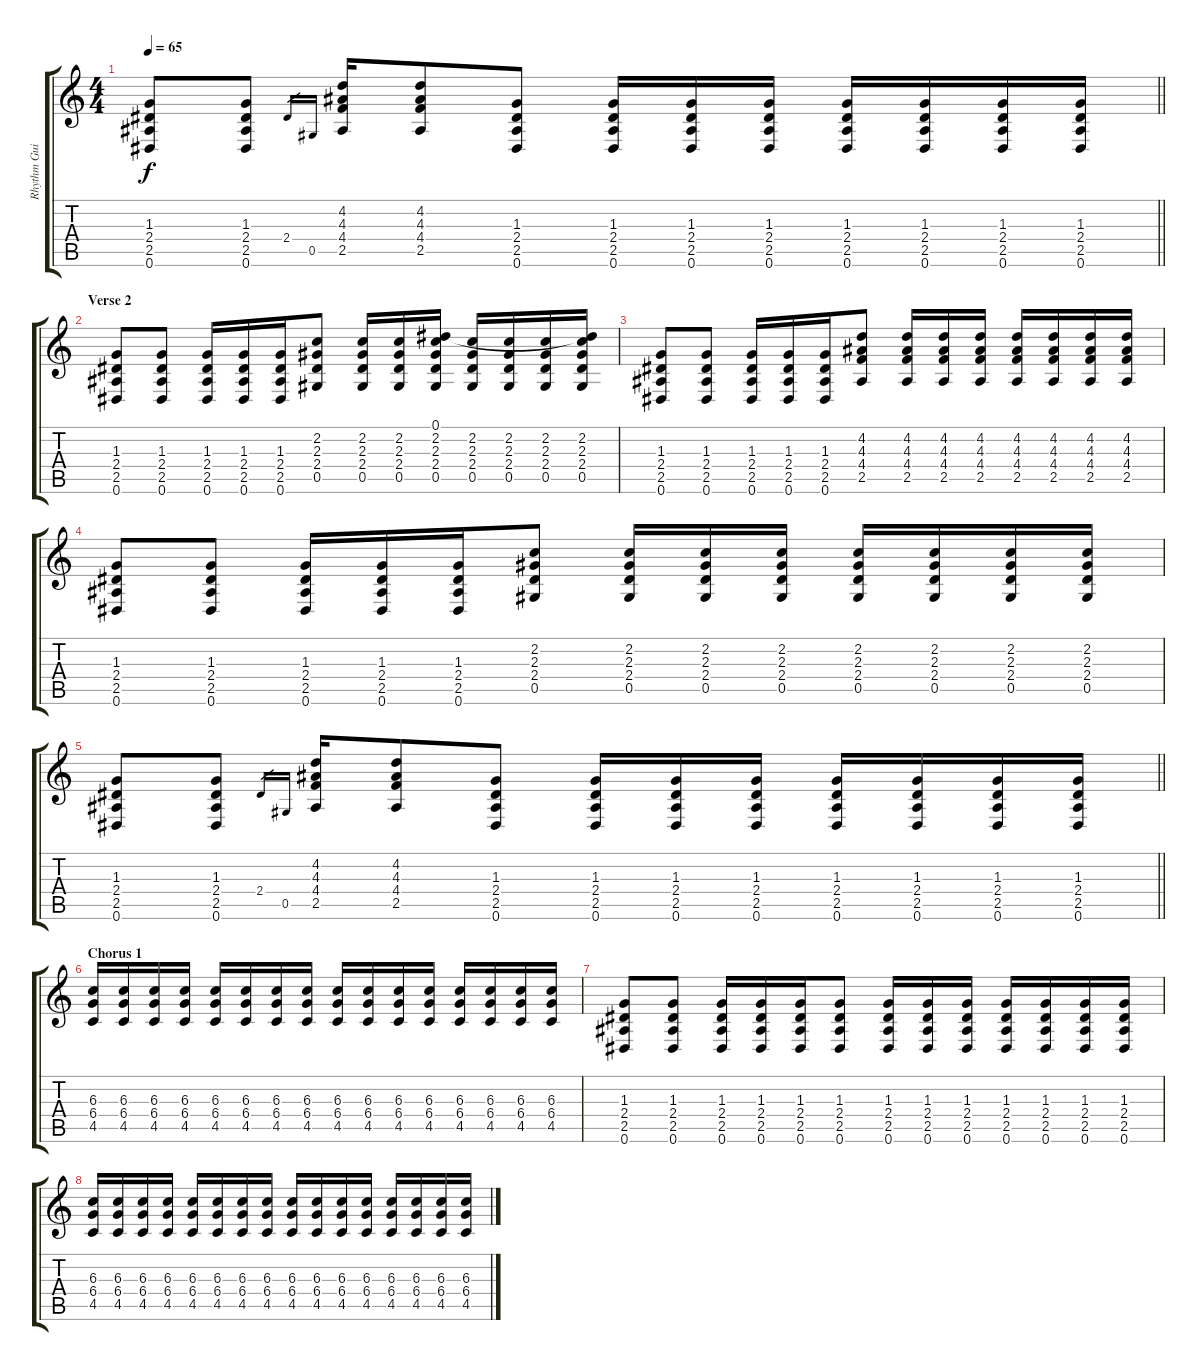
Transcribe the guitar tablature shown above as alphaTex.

\track ("Rhythm Guitar #2" "Rhythm Gui") {instrument distortionguitar}
\staff {score tabs}
\tuning (Eb4 Bb3 Gb3 Db3 Ab2 Eb2) {hide}
\ts (4 4)
\tempo 65
\clef g2
\barLineRight lightlight
\ks c
(1.3 2.4 2.5 0.6).8{dy f} (1.3 2.4 2.5 0.6).8 2.4.16{gr} 0.5.16{gr} (4.2 4.3 4.4 2.5).16 (4.2 4.3 4.4 2.5).8 (1.3 2.4 2.5 0.6).8 (1.3 2.4 2.5 0.6).16 (1.3 2.4 2.5 0.6).16 (1.3 2.4 2.5 0.6).16 (1.3 2.4 2.5 0.6).16 (1.3 2.4 2.5 0.6).16 (1.3 2.4 2.5 0.6).16 (1.3 2.4 2.5 0.6).16 |
\section ("" "Verse 2")
(1.3 2.4 2.5 0.6).8 (1.3 2.4 2.5 0.6).8 (1.3 2.4 2.5 0.6).16 (1.3 2.4 2.5 0.6).16 (1.3 2.4 2.5 0.6).16 (2.2 2.3 2.4 0.5).8 (2.2 2.3 2.4 0.5).16 (2.2 2.3 2.4 0.5).16 (0.1{t} 2.2 2.3 2.4 0.5).16 (2.2 2.3 2.4 0.5).16 (2.2 2.3 2.4 0.5).16 (2.2 2.3 2.4 0.5).16 (0.1{t} 2.2 2.3 2.4 0.5).16 |
(1.3 2.4 2.5 0.6).8 (1.3 2.4 2.5 0.6).8 (1.3 2.4 2.5 0.6).16 (1.3 2.4 2.5 0.6).16 (1.3 2.4 2.5 0.6).16 (4.2 4.3 4.4 2.5).8 (4.2 4.3 4.4 2.5).16 (4.2 4.3 4.4 2.5).16 (4.2 4.3 4.4 2.5).16 (4.2 4.3 4.4 2.5).16 (4.2 4.3 4.4 2.5).16 (4.2 4.3 4.4 2.5).16 (4.2 4.3 4.4 2.5).16 |
(1.3 2.4 2.5 0.6).8 (1.3 2.4 2.5 0.6).8 (1.3 2.4 2.5 0.6).16 (1.3 2.4 2.5 0.6).16 (1.3 2.4 2.5 0.6).16 (2.2 2.3 2.4 0.5).8 (2.2 2.3 2.4 0.5).16 (2.2 2.3 2.4 0.5).16 (2.2 2.3 2.4 0.5).16 (2.2 2.3 2.4 0.5).16 (2.2 2.3 2.4 0.5).16 (2.2 2.3 2.4 0.5).16 (2.2 2.3 2.4 0.5).16 |
\barLineRight lightlight
(1.3 2.4 2.5 0.6).8 (1.3 2.4 2.5 0.6).8 2.4.16{gr} 0.5.16{gr} (4.2 4.3 4.4 2.5).16 (4.2 4.3 4.4 2.5).8 (1.3 2.4 2.5 0.6).8 (1.3 2.4 2.5 0.6).16 (1.3 2.4 2.5 0.6).16 (1.3 2.4 2.5 0.6).16 (1.3 2.4 2.5 0.6).16 (1.3 2.4 2.5 0.6).16 (1.3 2.4 2.5 0.6).16 (1.3 2.4 2.5 0.6).16 |
\section ("" "Chorus 1")
(6.3 6.4 4.5).16 (6.3 6.4 4.5).16 (6.3 6.4 4.5).16 (6.3 6.4 4.5).16 (6.3 6.4 4.5).16 (6.3 6.4 4.5).16 (6.3 6.4 4.5).16 (6.3 6.4 4.5).16 (6.3 6.4 4.5).16 (6.3 6.4 4.5).16 (6.3 6.4 4.5).16 (6.3 6.4 4.5).16 (6.3 6.4 4.5).16 (6.3 6.4 4.5).16 (6.3 6.4 4.5).16 (6.3 6.4 4.5).16 |
(1.3 2.4 2.5 0.6).8 (1.3 2.4 2.5 0.6).8 (1.3 2.4 2.5 0.6).16 (1.3 2.4 2.5 0.6).16 (1.3 2.4 2.5 0.6).16 (1.3 2.4 2.5 0.6).8 (1.3 2.4 2.5 0.6).16 (1.3 2.4 2.5 0.6).16 (1.3 2.4 2.5 0.6).16 (1.3 2.4 2.5 0.6).16 (1.3 2.4 2.5 0.6).16 (1.3 2.4 2.5 0.6).16 (1.3 2.4 2.5 0.6).16 |
(6.3 6.4 4.5).16 (6.3 6.4 4.5).16 (6.3 6.4 4.5).16 (6.3 6.4 4.5).16 (6.3 6.4 4.5).16 (6.3 6.4 4.5).16 (6.3 6.4 4.5).16 (6.3 6.4 4.5).16 (6.3 6.4 4.5).16 (6.3 6.4 4.5).16 (6.3 6.4 4.5).16 (6.3 6.4 4.5).16 (6.3 6.4 4.5).16 (6.3 6.4 4.5).16 (6.3 6.4 4.5).16 (6.3 6.4 4.5).16
